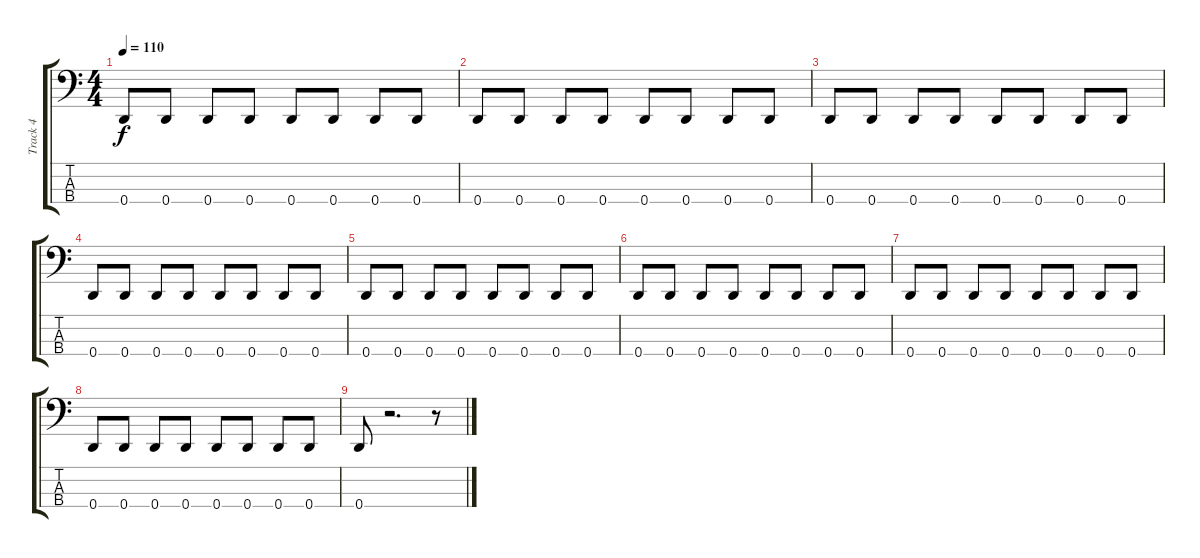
\track ("Track 4" "Track 4") {instrument electricbassfinger}
\staff {score tabs}
\tuning (F2 C2 G1 D1) {hide}
\ts (4 4)
\tempo 110
\clef f4
\ks c
0.4.8{dy f} 0.4.8 0.4.8 0.4.8 0.4.8 0.4.8 0.4.8 0.4.8 |
0.4.8 0.4.8 0.4.8 0.4.8 0.4.8 0.4.8 0.4.8 0.4.8 |
0.4.8 0.4.8 0.4.8 0.4.8 0.4.8 0.4.8 0.4.8 0.4.8 |
0.4.8 0.4.8 0.4.8 0.4.8 0.4.8 0.4.8 0.4.8 0.4.8 |
0.4.8 0.4.8 0.4.8 0.4.8 0.4.8 0.4.8 0.4.8 0.4.8 |
0.4.8 0.4.8 0.4.8 0.4.8 0.4.8 0.4.8 0.4.8 0.4.8 |
0.4.8 0.4.8 0.4.8 0.4.8 0.4.8 0.4.8 0.4.8 0.4.8 |
0.4.8 0.4.8 0.4.8 0.4.8 0.4.8 0.4.8 0.4.8 0.4.8 |
0.4.8 r.2{d} r.8
